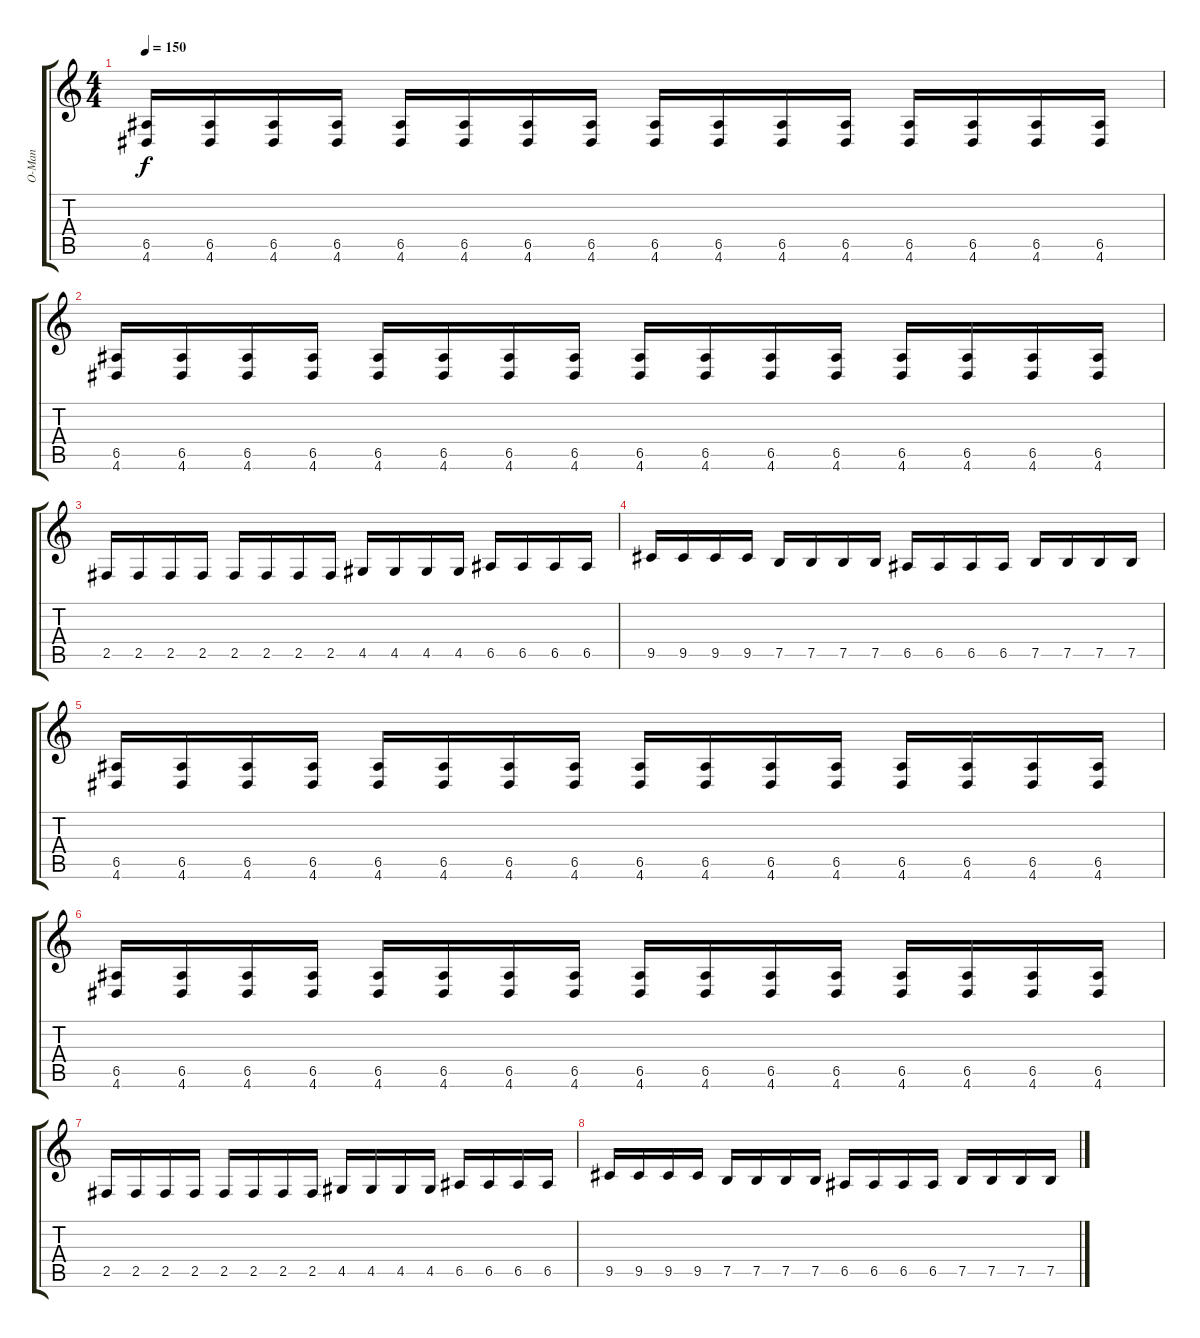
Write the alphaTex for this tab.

\track ("O-Man" "O-Man") {instrument distortionguitar}
\staff {score tabs}
\tuning (B3 Gb3 D3 A2 E2 B1) {hide}
\ts (4 4)
\tempo 150
\clef g2
\ks c
(6.5 4.6).16{dy f} (6.5 4.6).16 (6.5 4.6).16 (6.5 4.6).16 (6.5 4.6).16 (6.5 4.6).16 (6.5 4.6).16 (6.5 4.6).16 (6.5 4.6).16 (6.5 4.6).16 (6.5 4.6).16 (6.5 4.6).16 (6.5 4.6).16 (6.5 4.6).16 (6.5 4.6).16 (6.5 4.6).16 |
(6.5 4.6).16 (6.5 4.6).16 (6.5 4.6).16 (6.5 4.6).16 (6.5 4.6).16 (6.5 4.6).16 (6.5 4.6).16 (6.5 4.6).16 (6.5 4.6).16 (6.5 4.6).16 (6.5 4.6).16 (6.5 4.6).16 (6.5 4.6).16 (6.5 4.6).16 (6.5 4.6).16 (6.5 4.6).16 |
2.5.16 2.5.16 2.5.16 2.5.16 2.5.16 2.5.16 2.5.16 2.5.16 4.5.16 4.5.16 4.5.16 4.5.16 6.5.16 6.5.16 6.5.16 6.5.16 |
9.5.16 9.5.16 9.5.16 9.5.16 7.5.16 7.5.16 7.5.16 7.5.16 6.5.16 6.5.16 6.5.16 6.5.16 7.5.16 7.5.16 7.5.16 7.5.16 |
(6.5 4.6).16 (6.5 4.6).16 (6.5 4.6).16 (6.5 4.6).16 (6.5 4.6).16 (6.5 4.6).16 (6.5 4.6).16 (6.5 4.6).16 (6.5 4.6).16 (6.5 4.6).16 (6.5 4.6).16 (6.5 4.6).16 (6.5 4.6).16 (6.5 4.6).16 (6.5 4.6).16 (6.5 4.6).16 |
(6.5 4.6).16 (6.5 4.6).16 (6.5 4.6).16 (6.5 4.6).16 (6.5 4.6).16 (6.5 4.6).16 (6.5 4.6).16 (6.5 4.6).16 (6.5 4.6).16 (6.5 4.6).16 (6.5 4.6).16 (6.5 4.6).16 (6.5 4.6).16 (6.5 4.6).16 (6.5 4.6).16 (6.5 4.6).16 |
2.5.16 2.5.16 2.5.16 2.5.16 2.5.16 2.5.16 2.5.16 2.5.16 4.5.16 4.5.16 4.5.16 4.5.16 6.5.16 6.5.16 6.5.16 6.5.16 |
9.5.16 9.5.16 9.5.16 9.5.16 7.5.16 7.5.16 7.5.16 7.5.16 6.5.16 6.5.16 6.5.16 6.5.16 7.5.16 7.5.16 7.5.16 7.5.16
